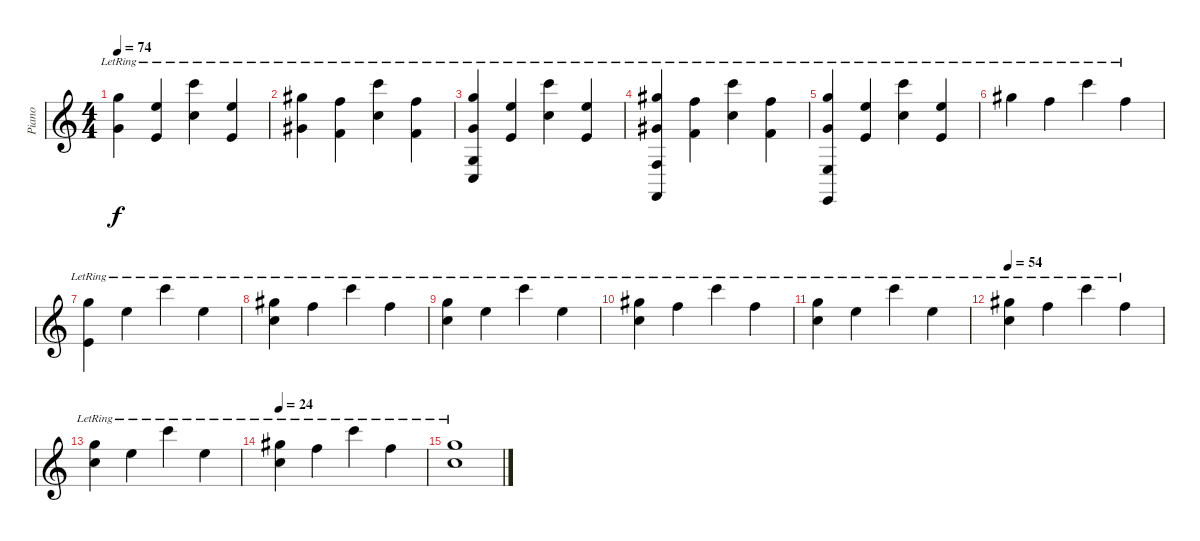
\track ("Piano" "Piano") {instrument acousticgrandpiano}
\staff {score}
\tuning (E4 B3 G3 D3 A2 E2 B1) {hide}
\ts (4 4)
\tempo 74
\clef g2
\ks c
(15.1{lr} 12.3{lr}).4{dy f} (17.2{lr} 14.4{lr}).4 (20.1{lr} 17.3{lr}).4 (17.2{lr} 14.4{lr}).4 |
(16.1{lr} 13.3{lr}).4 (18.2{lr} 15.4{lr}).4 (20.1{lr} 17.3{lr}).4 (18.2{lr} 15.4{lr}).4 |
(15.1{lr} 12.3{lr} 10.5{lr} 8.6{lr}).4 (17.2{lr} 14.4{lr}).4 (20.1{lr} 17.3{lr}).4 (17.2{lr} 14.4{lr}).4 |
(16.1{lr} 13.3{lr} 8.5{lr} 1.6{lr}).4 (18.2{lr} 15.4{lr}).4 (20.1{lr} 17.3{lr}).4 (18.2{lr} 15.4{lr}).4 |
(15.1{lr} 12.3{lr} 12.6{lr} 5.7{lr}).4 (17.2{lr} 14.4{lr}).4 (20.1{lr} 17.3{lr}).4 (17.2{lr} 14.4{lr}).4 |
16.1{lr}.4 18.2{lr}.4 20.1{lr}.4 18.2{lr}.4 |
(15.1{lr} 14.4{lr}).4{volume 10} 17.2{lr}.4 20.1{lr}.4 17.2{lr}.4 |
(16.1{lr} 13.2{lr}).4 18.2{lr}.4 20.1{lr}.4 18.2{lr}.4 |
(15.1{lr} 13.2{lr}).4 17.2{lr}.4 20.1{lr}.4 17.2{lr}.4 |
(16.1{lr} 13.2{lr}).4 18.2{lr}.4 20.1{lr}.4 18.2{lr}.4 |
(15.1{lr} 13.2{lr}).4 17.2{lr}.4 20.1{lr}.4 17.2{lr}.4 |
\tempo 54
(16.1{lr} 13.2{lr}).4 18.2{lr}.4 20.1{lr}.4 18.2{lr}.4 |
(15.1{lr} 13.2{lr}).4 17.2{lr}.4 20.1{lr}.4 17.2{lr}.4 |
\tempo 24
(16.1{lr} 13.2{lr}).4 18.2{lr}.4 20.1{lr}.4 18.2{lr}.4 |
(15.1{lr} 13.2{lr}).1
